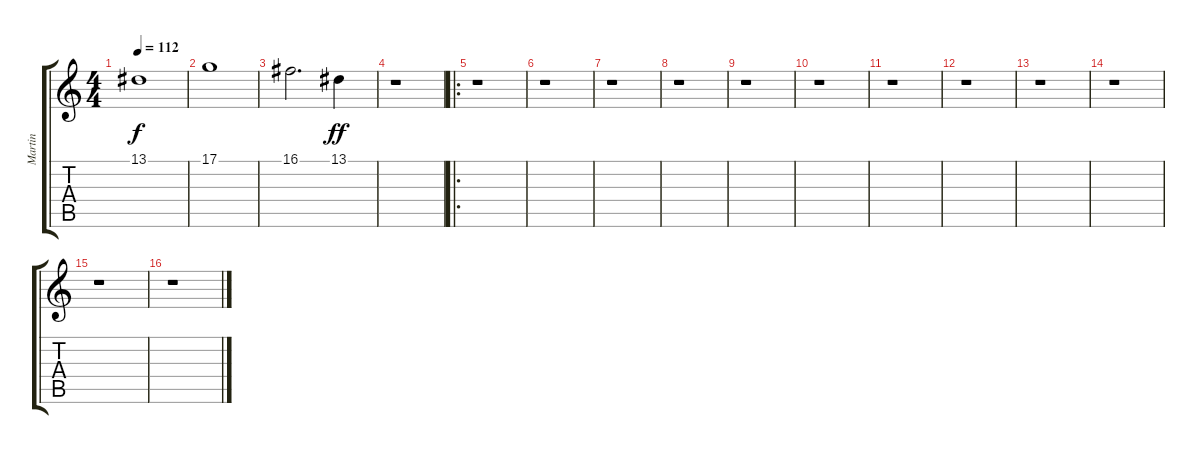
\track ("Martin" "Martin") {instrument stringensemble1}
\staff {score tabs}
\tuning (D4 A3 F3 C3 G2 D2) {hide}
\ts (4 4)
\tempo 112
\clef g2
\ks c
13.1.1{dy f volume 14 instrument churchorgan} |
17.1.1 |
16.1.2{d} 13.1.4{dy ff} |
r.1 |
\ro
r.1{volume 12 instrument stringensemble1} |
r.1 |
r.1 |
r.1 |
r.1 |
r.1 |
r.1 |
r.1 |
r.1 |
r.1 |
r.1 |
r.1
